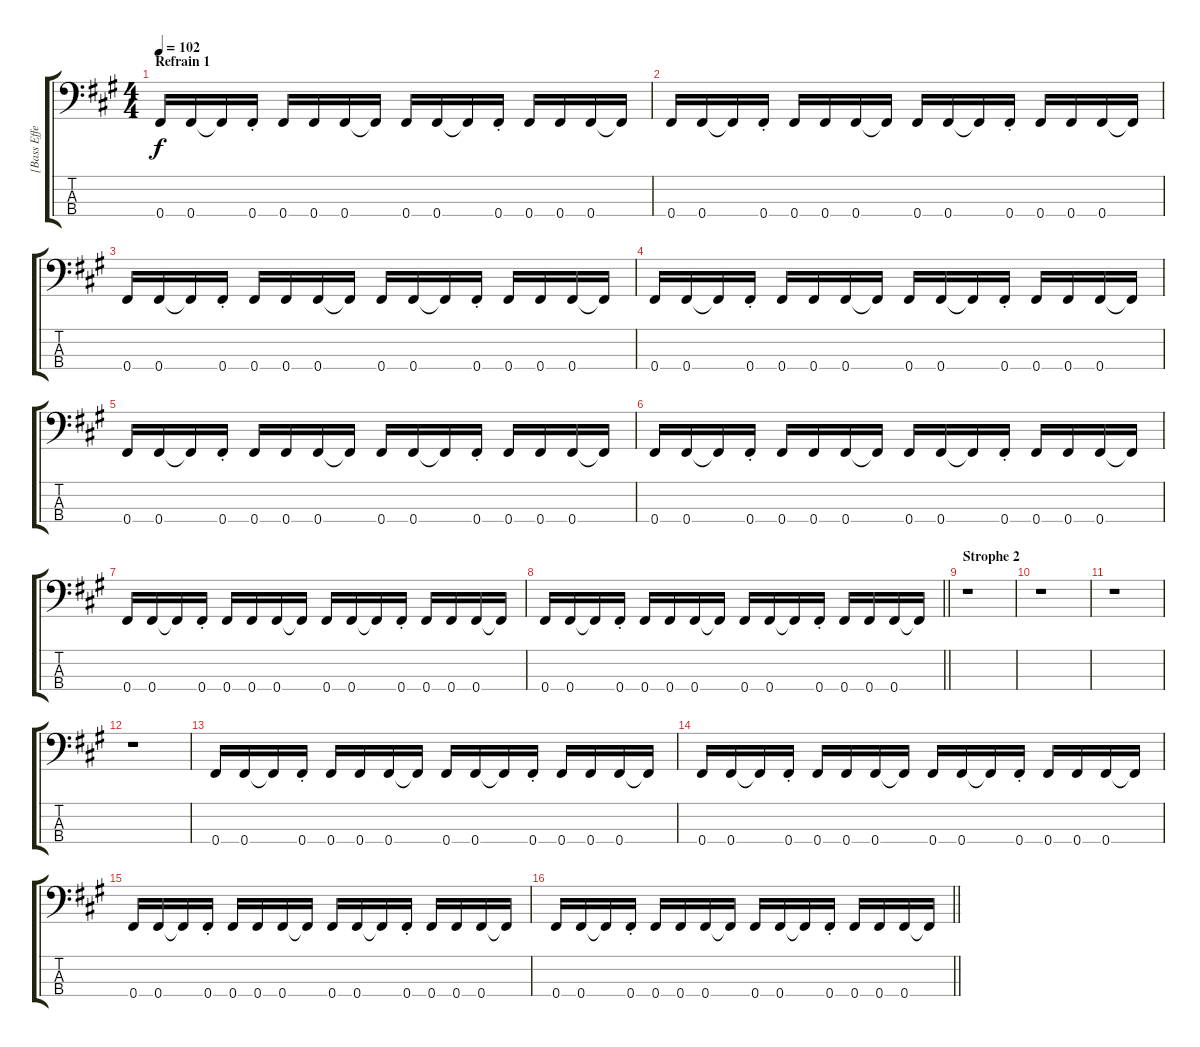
\track ("[Bass Effekt]" "[Bass Effe") {instrument distortionguitar}
\staff {score tabs}
\tuning (G2 Gb2 A1 Gb1) {hide}
\ts (4 4)
\section ("" "Refrain 1")
\tempo 102
\clef f4
\ks f#minor
0.4.16{dy f} 0.4.16 0.4{t}.16 0.4{st}.16 0.4.16 0.4.16 0.4.16 0.4{t}.16 0.4.16 0.4.16 0.4{t}.16 0.4{st}.16 0.4.16 0.4.16 0.4.16 0.4{t}.16 |
0.4.16 0.4.16 0.4{t}.16 0.4{st}.16 0.4.16 0.4.16 0.4.16 0.4{t}.16 0.4.16 0.4.16 0.4{t}.16 0.4{st}.16 0.4.16 0.4.16 0.4.16 0.4{t}.16 |
0.4.16 0.4.16 0.4{t}.16 0.4{st}.16 0.4.16 0.4.16 0.4.16 0.4{t}.16 0.4.16 0.4.16 0.4{t}.16 0.4{st}.16 0.4.16 0.4.16 0.4.16 0.4{t}.16 |
0.4.16 0.4.16 0.4{t}.16 0.4{st}.16 0.4.16 0.4.16 0.4.16 0.4{t}.16 0.4.16 0.4.16 0.4{t}.16 0.4{st}.16 0.4.16 0.4.16 0.4.16 0.4{t}.16 |
0.4.16 0.4.16 0.4{t}.16 0.4{st}.16 0.4.16 0.4.16 0.4.16 0.4{t}.16 0.4.16 0.4.16 0.4{t}.16 0.4{st}.16 0.4.16 0.4.16 0.4.16 0.4{t}.16 |
0.4.16 0.4.16 0.4{t}.16 0.4{st}.16 0.4.16 0.4.16 0.4.16 0.4{t}.16 0.4.16 0.4.16 0.4{t}.16 0.4{st}.16 0.4.16 0.4.16 0.4.16 0.4{t}.16 |
0.4.16 0.4.16 0.4{t}.16 0.4{st}.16 0.4.16 0.4.16 0.4.16 0.4{t}.16 0.4.16 0.4.16 0.4{t}.16 0.4{st}.16 0.4.16 0.4.16 0.4.16 0.4{t}.16 |
\barLineRight lightlight
0.4.16 0.4.16 0.4{t}.16 0.4{st}.16 0.4.16 0.4.16 0.4.16 0.4{t}.16 0.4.16 0.4.16 0.4{t}.16 0.4{st}.16 0.4.16 0.4.16 0.4.16 0.4{t}.16 |
\section ("" "Strophe 2")
r.1 |
r.1 |
r.1 |
r.1 |
0.4.16 0.4.16 0.4{t}.16 0.4{st}.16 0.4.16 0.4.16 0.4.16 0.4{t}.16 0.4.16 0.4.16 0.4{t}.16 0.4{st}.16 0.4.16 0.4.16 0.4.16 0.4{t}.16 |
0.4.16 0.4.16 0.4{t}.16 0.4{st}.16 0.4.16 0.4.16 0.4.16 0.4{t}.16 0.4.16 0.4.16 0.4{t}.16 0.4{st}.16 0.4.16 0.4.16 0.4.16 0.4{t}.16 |
0.4.16 0.4.16 0.4{t}.16 0.4{st}.16 0.4.16 0.4.16 0.4.16 0.4{t}.16 0.4.16 0.4.16 0.4{t}.16 0.4{st}.16 0.4.16 0.4.16 0.4.16 0.4{t}.16 |
\barLineRight lightlight
0.4.16 0.4.16 0.4{t}.16 0.4{st}.16 0.4.16 0.4.16 0.4.16 0.4{t}.16 0.4.16 0.4.16 0.4{t}.16 0.4{st}.16 0.4.16 0.4.16 0.4.16 0.4{t}.16
